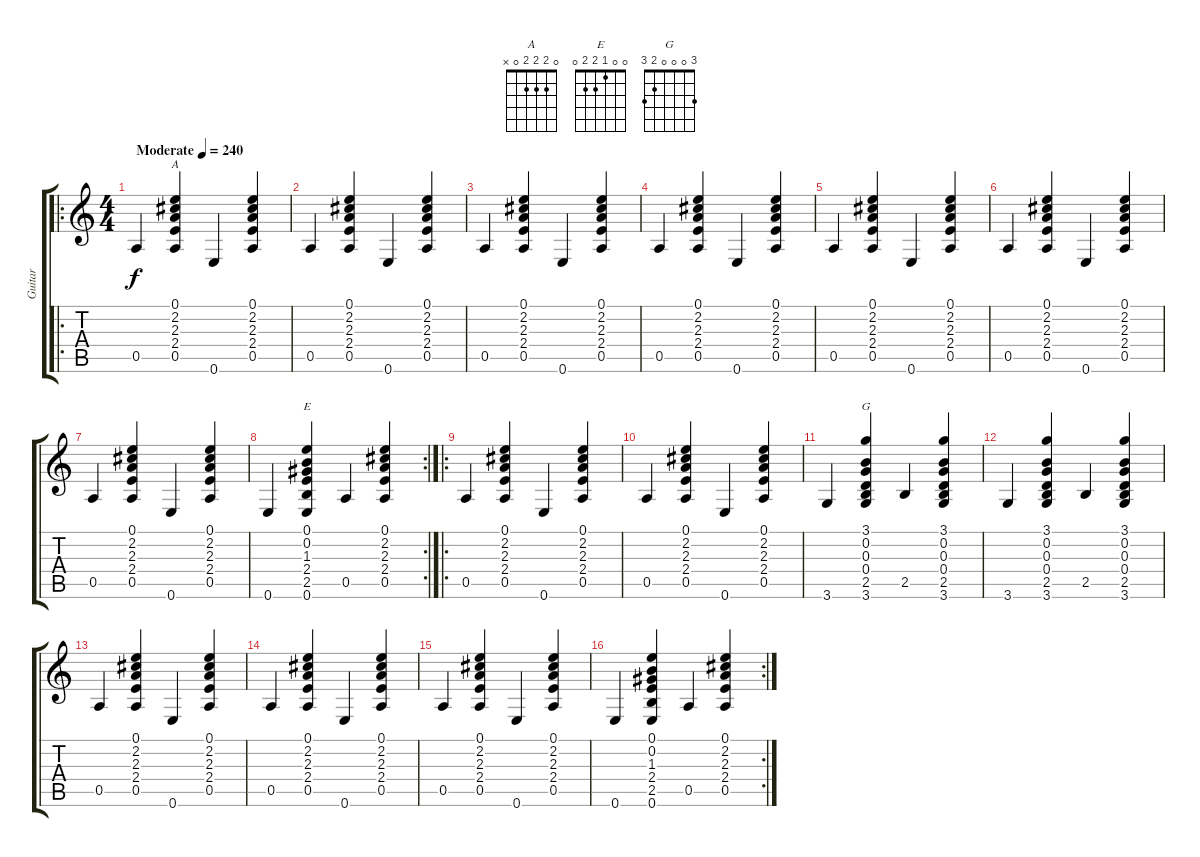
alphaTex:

\track ("Guitar" "Guitar") {instrument acousticguitarsteel}
\staff {score tabs}
\tuning (E4 B3 G3 D3 A2 E2) {hide}
\chord ("A" 0 2 2 2 0 x)
\chord ("E" 0 0 1 2 2 0)
\chord ("G" 3 0 0 0 2 3)
\ro
\ts (4 4)
\tempo (240 "Moderate")
\clef g2
\ks c
0.5.4{dy f instrument acousticguitarsteel} (0.1 2.2 2.3 2.4 0.5).4{ch "A"} 0.6.4 (0.1 2.2 2.3 2.4 0.5).4 |
0.5.4 (0.1 2.2 2.3 2.4 0.5).4 0.6.4 (0.1 2.2 2.3 2.4 0.5).4 |
0.5.4 (0.1 2.2 2.3 2.4 0.5).4 0.6.4 (0.1 2.2 2.3 2.4 0.5).4 |
0.5.4 (0.1 2.2 2.3 2.4 0.5).4 0.6.4 (0.1 2.2 2.3 2.4 0.5).4 |
0.5.4 (0.1 2.2 2.3 2.4 0.5).4 0.6.4 (0.1 2.2 2.3 2.4 0.5).4 |
0.5.4 (0.1 2.2 2.3 2.4 0.5).4 0.6.4 (0.1 2.2 2.3 2.4 0.5).4 |
0.5.4 (0.1 2.2 2.3 2.4 0.5).4 0.6.4 (0.1 2.2 2.3 2.4 0.5).4 |
\rc 2
0.6.4 (0.1 0.2 1.3 2.4 2.5 0.6).4{ch "E"} 0.5.4 (0.1 2.2 2.3 2.4 0.5).4 |
\ro
0.5.4 (0.1 2.2 2.3 2.4 0.5).4 0.6.4 (0.1 2.2 2.3 2.4 0.5).4 |
0.5.4 (0.1 2.2 2.3 2.4 0.5).4 0.6.4 (0.1 2.2 2.3 2.4 0.5).4 |
3.6.4 (3.1 0.2 0.3 0.4 2.5 3.6).4{ch "G"} 2.5.4 (3.1 0.2 0.3 0.4 2.5 3.6).4 |
3.6.4 (3.1 0.2 0.3 0.4 2.5 3.6).4 2.5.4 (3.1 0.2 0.3 0.4 2.5 3.6).4 |
0.5.4 (0.1 2.2 2.3 2.4 0.5).4 0.6.4 (0.1 2.2 2.3 2.4 0.5).4 |
0.5.4 (0.1 2.2 2.3 2.4 0.5).4 0.6.4 (0.1 2.2 2.3 2.4 0.5).4 |
0.5.4 (0.1 2.2 2.3 2.4 0.5).4 0.6.4 (0.1 2.2 2.3 2.4 0.5).4 |
\rc 2
0.6.4 (0.1 0.2 1.3 2.4 2.5 0.6).4 0.5.4 (0.1 2.2 2.3 2.4 0.5).4
